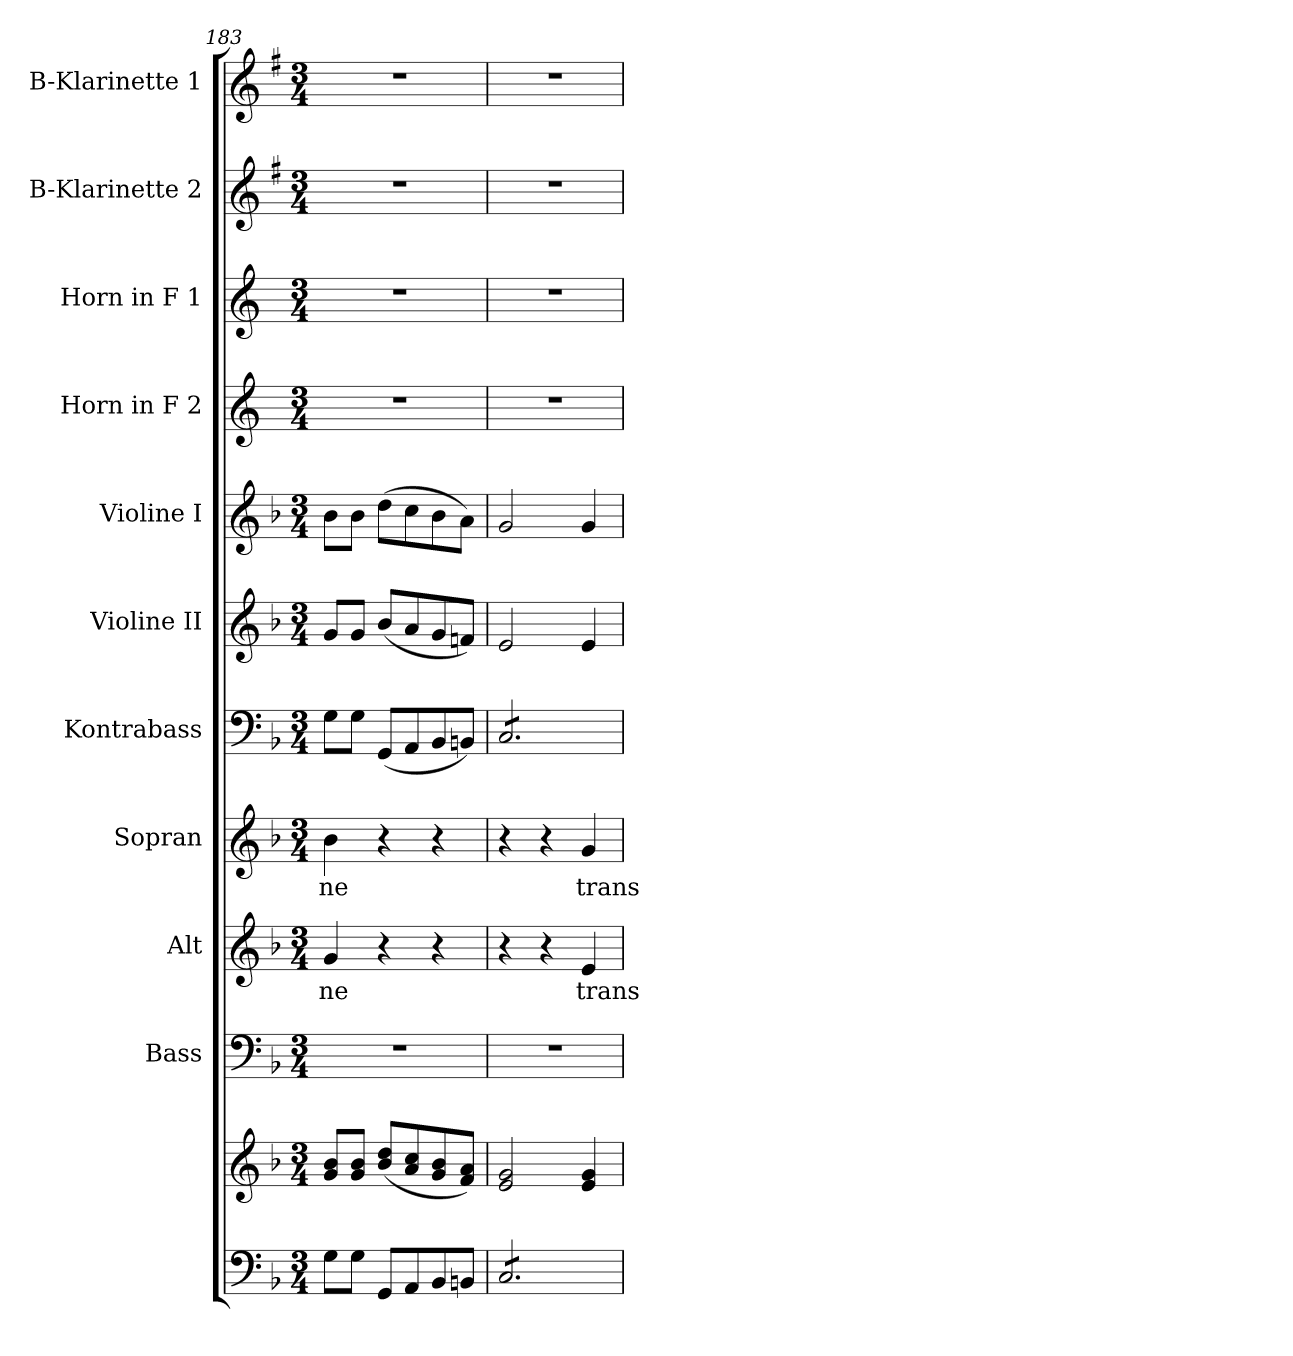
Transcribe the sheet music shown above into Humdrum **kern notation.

**kern	**kern	**kern	**kern	**text	**kern	**text	**kern	**kern	**kern	**kern	**kern	**kern	**kern
*part11	*part11	*part10	*part9	*part9	*part8	*part8	*part7	*part6	*part5	*part4	*part3	*part2	*part1
*staff12	*staff11	*staff10	*staff9	*staff9	*staff8	*staff8	*staff7	*staff6	*staff5	*staff4	*staff3	*staff2	*staff1
*	*	*I"Bass	*I"Alt	*	*I"Sopran	*	*I"Kontrabass	*I"Violine II	*I"Violine I	*I"Horn in F 2	*I"Horn in F 1	*I"B-Klarinette 2	*I"B-Klarinette 1
*	*	*I'B.	*I'A.	*	*I'S.	*	*I'Kb.	*I'Vl. II	*I'Vl. I	*	*	*I'B Kl. 2	*I'B Kl. 1
!!LO:PB:g=z
*clefF4	*clefG2	*clefF4	*clefG2	*	*clefG2	*	*clefF4	*clefG2	*clefG2	*clefG2	*clefG2	*clefG2	*clefG2
*	*	*	*	*	*	*	*ITrd7c12	*	*	*ITrd4c7	*ITrd4c7	*ITrd1c2	*ITrd1c2
*k[b-]	*k[b-]	*k[b-]	*k[b-]	*	*k[b-]	*	*k[b-]	*k[b-]	*k[b-]	*k[b-]	*k[b-]	*k[b-]	*k[b-]
*F:	*F:	*F:	*F:	*	*F:	*	*F:	*F:	*F:	*F:	*F:	*F:	*F:
*M3/4	*M3/4	*M3/4	*M3/4	*	*M3/4	*	*M3/4	*M3/4	*M3/4	*M3/4	*M3/4	*M3/4	*M3/4
=183	=183	=183	=183	=183	=183	=183	=183	=183	=183	=183	=183	=183	=183
!	!	!	!	!LO:LY:b	!	!LO:LY:b	!	!	!	!	!	!	!
8G\L	8g/ 8b-/L	2.r	4g/	-ne	4b-\	-ne	8GG\L	8g/L	8b-\L	2.r	2.r	2.r	2.r
8G\J	8g/ 8b-/J	.	.	.	.	.	8GG\J	8g/J	8b-\J	.	.	.	.
8GG/L	(<8b-/ 8dd/L	.	4r	.	4r	.	(<8GGG/L	(<8b-/L	(>8dd\L	.	.	.	.
8AA/	8a/ 8cc/	.	.	.	.	.	8AAA/	8a/	8cc\	.	.	.	.
8BB-/	8g/ 8b-/	.	4r	.	4r	.	8BBB-/	8g/	8b-\	.	.	.	.
8BBn/J	8f/ 8a/J)	.	.	.	.	.	8BBBn/J)	8fn/J)	8a\J)	.	.	.	.
=184	=184	=184	=184	=184	=184	=184	=184	=184	=184	=184	=184	=184	=184
*tremolo	*	*	*	*	*	*	*	*	*	*	*	*	*
*	*	*	*	*	*	*	*tremolo	*	*	*	*	*	*
8C/L	2e/ 2g/	2.r	4r	.	4r	.	8CC/L	2e/	2g/	2.r	2.r	2.r	2.r
8C/	.	.	.	.	.	.	8CC/	.	.	.	.	.	.
8C/	.	.	4r	.	4r	.	8CC/	.	.	.	.	.	.
8C/	.	.	.	.	.	.	8CC/	.	.	.	.	.	.
!	!	!	!	!LO:LY:b	!	!LO:LY:b	!	!	!	!	!	!	!
8C/	4e/ 4g/	.	4e/	trans-	4g/	trans-	8CC/	4e/	4g/	.	.	.	.
8C/J	.	.	.	.	.	.	8CC/J	.	.	.	.	.	.
*	*	*	*	*	*	*	*Xtremolo	*	*	*	*	*	*
*Xtremolo	*	*	*	*	*	*	*	*	*	*	*	*	*
=	=	=	=	=	=	=	=	=	=	=	=	=	=
*-	*-	*-	*-	*-	*-	*-	*-	*-	*-	*-	*-	*-	*-
